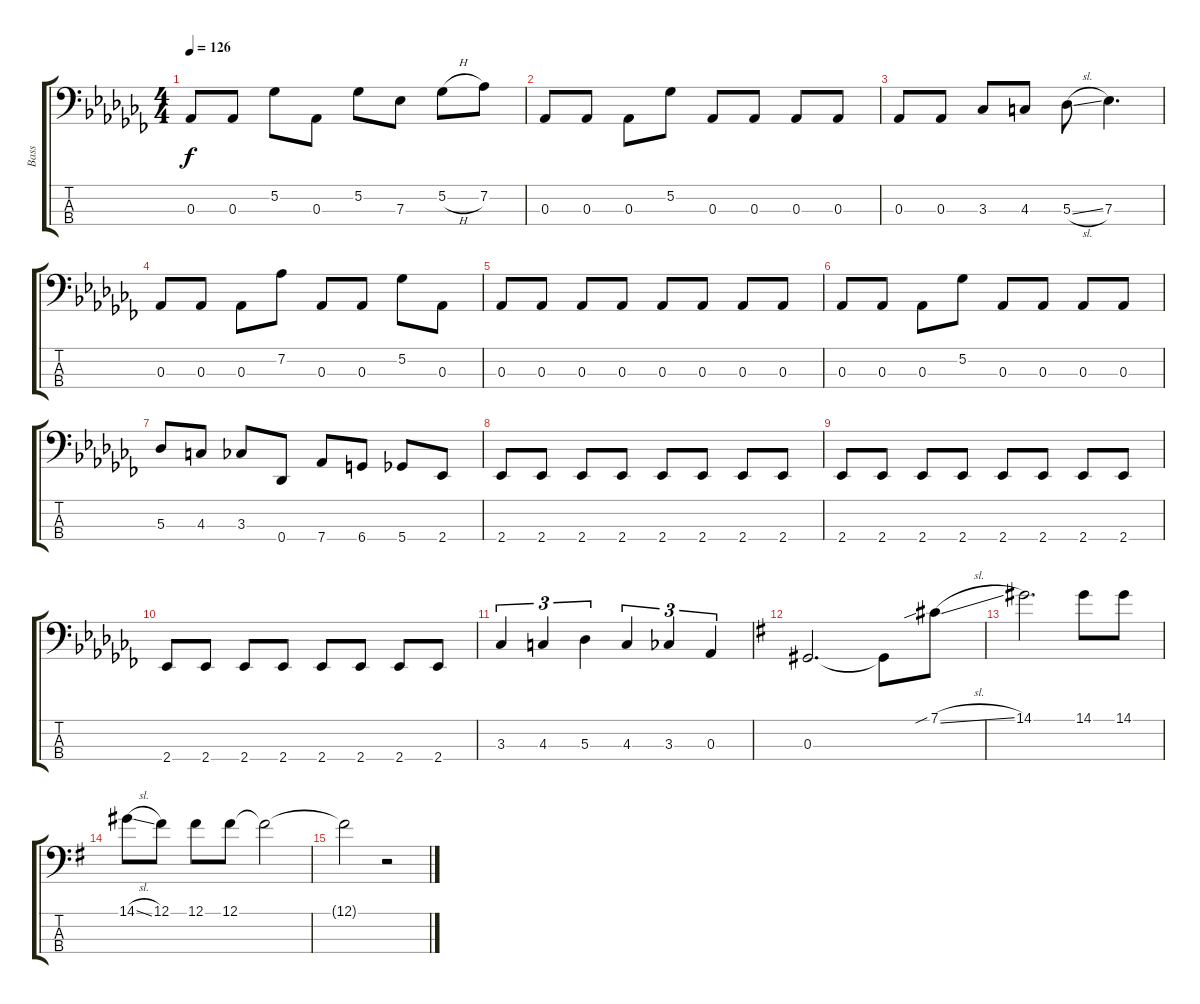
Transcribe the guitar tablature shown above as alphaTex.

\track ("Bass" "Bass") {instrument electricbassfinger}
\staff {score tabs}
\tuning (Gb2 Db2 Ab1 Db1) {hide}
\ts (4 4)
\tempo 126
\clef f4
\ks cb
0.3.8{dy f} 0.3.8 5.2.8 0.3.8 5.2.8 7.3.8 5.2{h}.8 7.2.8 |
0.3.8 0.3.8 0.3.8 5.2.8 0.3.8 0.3.8 0.3.8 0.3.8 |
0.3.8 0.3.8 3.3.8 4.3.8 5.3{sl}.8 7.3.4{d} |
0.3.8 0.3.8 0.3.8 7.2.8 0.3.8 0.3.8 5.2.8 0.3.8 |
0.3.8 0.3.8 0.3.8 0.3.8 0.3.8 0.3.8 0.3.8 0.3.8 |
0.3.8 0.3.8 0.3.8 5.2.8 0.3.8 0.3.8 0.3.8 0.3.8 |
5.3.8 4.3.8 3.3.8 0.4.8 7.4.8 6.4.8 5.4.8 2.4.8 |
2.4.8 2.4.8 2.4.8 2.4.8 2.4.8 2.4.8 2.4.8 2.4.8 |
2.4.8 2.4.8 2.4.8 2.4.8 2.4.8 2.4.8 2.4.8 2.4.8 |
2.4.8 2.4.8 2.4.8 2.4.8 2.4.8 2.4.8 2.4.8 2.4.8 |
3.3.4{tu (3 2)} 4.3.4{tu (3 2)} 5.3.4{tu (3 2)} 4.3.4{tu (3 2)} 3.3.4{tu (3 2)} 0.3.4{tu (3 2)} |
\ks g
0.3.2{d} 0.3{t}.8 7.1{sib sl}.8 |
14.1.2{d} 14.1.8 14.1.8 |
14.1{sl}.8 12.1.8 12.1.8 12.1.8 12.1{t}.2 |
12.1{t}.2 r.2
